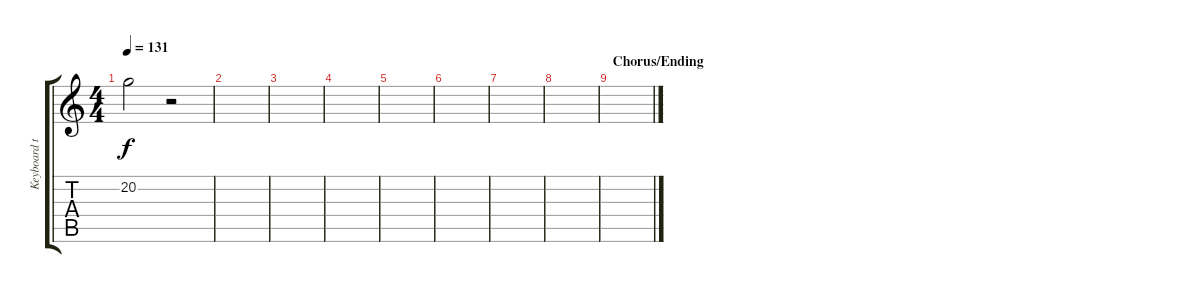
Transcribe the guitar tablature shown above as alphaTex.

\track ("Keyboard track [overdubbed]" "Keyboard t") {instrument brightacousticpiano}
\staff {score tabs}
\tuning (E4 B3 G3 D3 A2 E2) {hide}
\ts (4 4)
\tempo 131
\clef g2
\ks c
20.2{t}.2{dy f} r.2 |
|
|
|
|
|
|
|
\section ("" "Chorus/Ending")
